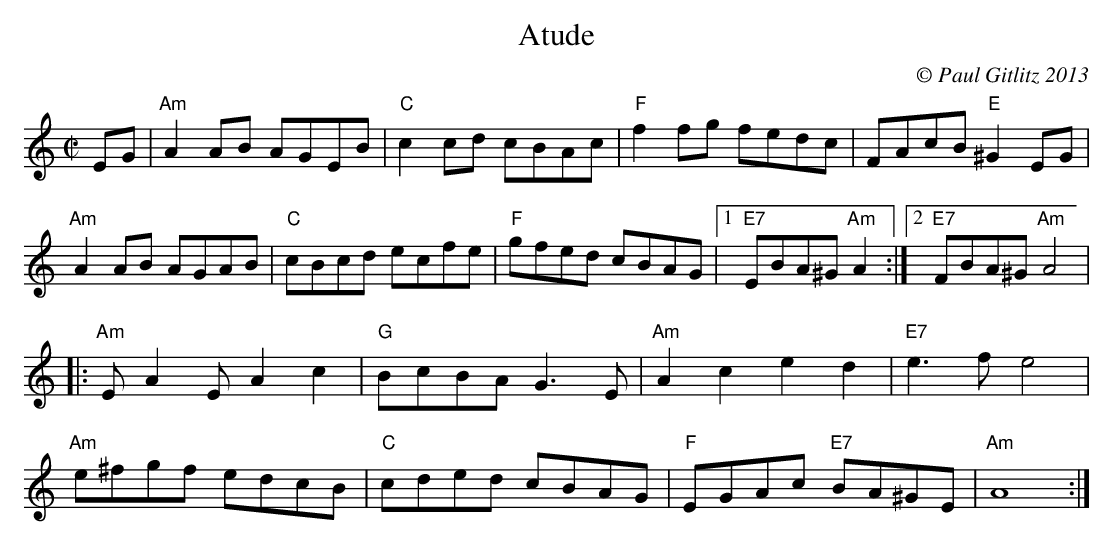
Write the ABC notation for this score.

X:1
T:Atude
M:C|
C:© Paul Gitlitz 2013
K:Am
EG|"Am"A2 AB AGEB|"C"c2cd cBAc|"F"f2fg fedc|FAcB "E"^G2EG|!
"Am" A2 AB AGAB|"C"cBcd ecfe|"F"gfed cBAG|1"E7"EBA^G "Am"A2:|2"E7"FBA^G "Am" A4|!
|:"Am"EA2E A2c2|"G"BcBA G3E|"Am"A2c2 e2d2|"E7"e3f e4|!
"Am"e^fgf edcB|"C"cded cBAG|"F"EGAc "E7"BA^GE|"Am"A8:|]
